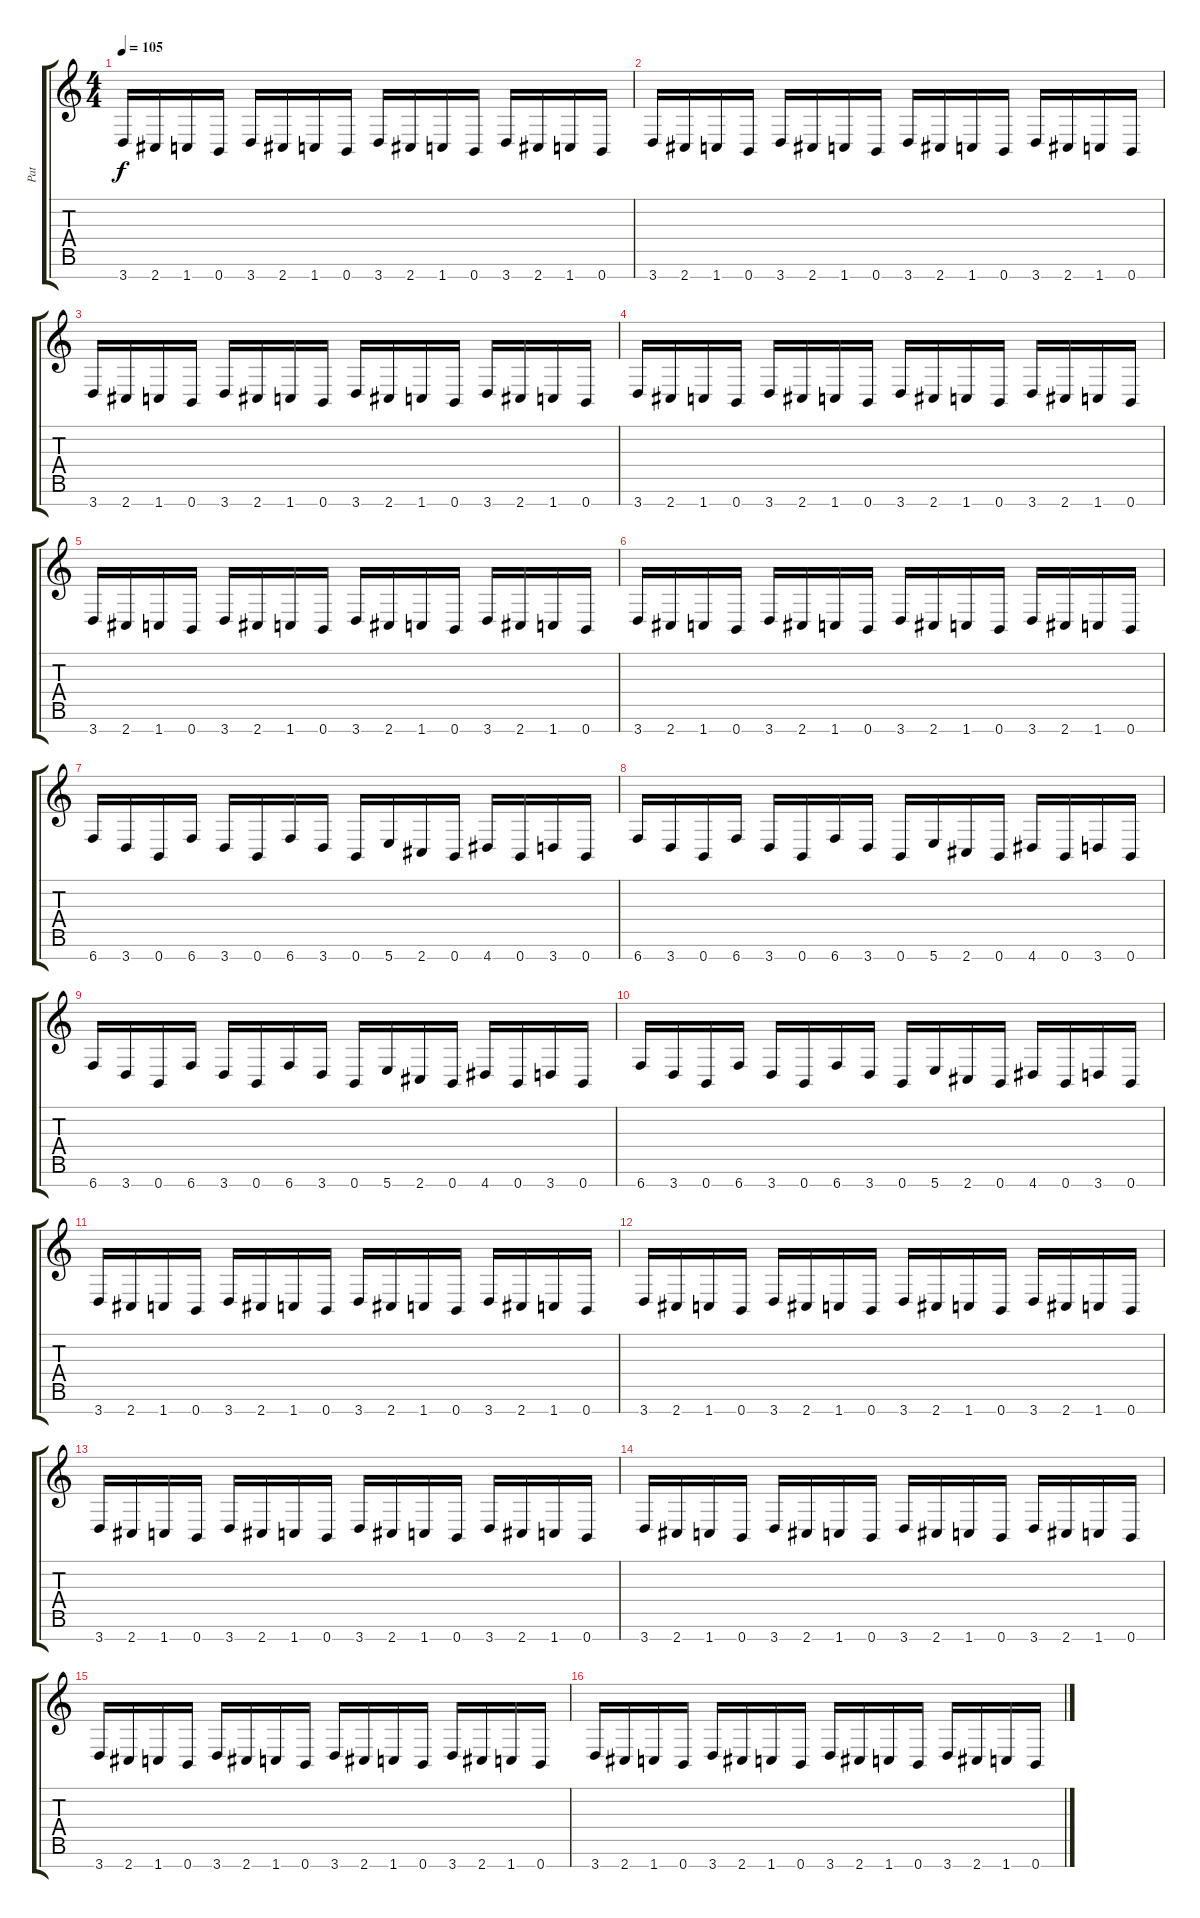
\track ("Pat" "Pat") {instrument distortionguitar}
\staff {score tabs}
\tuning (E4 B3 G3 D3 A2 E2 B1) {hide}
\ts (4 4)
\tempo 105
\clef g2
\ks c
3.7.16{dy f} 2.7.16 1.7.16 0.7.16 3.7.16 2.7.16 1.7.16 0.7.16 3.7.16 2.7.16 1.7.16 0.7.16 3.7.16 2.7.16 1.7.16 0.7.16 |
3.7.16 2.7.16 1.7.16 0.7.16 3.7.16 2.7.16 1.7.16 0.7.16 3.7.16 2.7.16 1.7.16 0.7.16 3.7.16 2.7.16 1.7.16 0.7.16 |
3.7.16 2.7.16 1.7.16 0.7.16 3.7.16 2.7.16 1.7.16 0.7.16 3.7.16 2.7.16 1.7.16 0.7.16 3.7.16 2.7.16 1.7.16 0.7.16 |
3.7.16 2.7.16 1.7.16 0.7.16 3.7.16 2.7.16 1.7.16 0.7.16 3.7.16 2.7.16 1.7.16 0.7.16 3.7.16 2.7.16 1.7.16 0.7.16 |
3.7.16 2.7.16 1.7.16 0.7.16 3.7.16 2.7.16 1.7.16 0.7.16 3.7.16 2.7.16 1.7.16 0.7.16 3.7.16 2.7.16 1.7.16 0.7.16 |
3.7.16 2.7.16 1.7.16 0.7.16 3.7.16 2.7.16 1.7.16 0.7.16 3.7.16 2.7.16 1.7.16 0.7.16 3.7.16 2.7.16 1.7.16 0.7.16 |
6.7.16 3.7.16 0.7.16 6.7.16 3.7.16 0.7.16 6.7.16 3.7.16 0.7.16 5.7.16 2.7.16 0.7.16 4.7.16 0.7.16 3.7.16 0.7.16 |
6.7.16 3.7.16 0.7.16 6.7.16 3.7.16 0.7.16 6.7.16 3.7.16 0.7.16 5.7.16 2.7.16 0.7.16 4.7.16 0.7.16 3.7.16 0.7.16 |
6.7.16 3.7.16 0.7.16 6.7.16 3.7.16 0.7.16 6.7.16 3.7.16 0.7.16 5.7.16 2.7.16 0.7.16 4.7.16 0.7.16 3.7.16 0.7.16 |
6.7.16 3.7.16 0.7.16 6.7.16 3.7.16 0.7.16 6.7.16 3.7.16 0.7.16 5.7.16 2.7.16 0.7.16 4.7.16 0.7.16 3.7.16 0.7.16 |
3.7.16 2.7.16 1.7.16 0.7.16 3.7.16 2.7.16 1.7.16 0.7.16 3.7.16 2.7.16 1.7.16 0.7.16 3.7.16 2.7.16 1.7.16 0.7.16 |
3.7.16 2.7.16 1.7.16 0.7.16 3.7.16 2.7.16 1.7.16 0.7.16 3.7.16 2.7.16 1.7.16 0.7.16 3.7.16 2.7.16 1.7.16 0.7.16 |
3.7.16 2.7.16 1.7.16 0.7.16 3.7.16 2.7.16 1.7.16 0.7.16 3.7.16 2.7.16 1.7.16 0.7.16 3.7.16 2.7.16 1.7.16 0.7.16 |
3.7.16 2.7.16 1.7.16 0.7.16 3.7.16 2.7.16 1.7.16 0.7.16 3.7.16 2.7.16 1.7.16 0.7.16 3.7.16 2.7.16 1.7.16 0.7.16 |
3.7.16 2.7.16 1.7.16 0.7.16 3.7.16 2.7.16 1.7.16 0.7.16 3.7.16 2.7.16 1.7.16 0.7.16 3.7.16 2.7.16 1.7.16 0.7.16 |
3.7.16 2.7.16 1.7.16 0.7.16 3.7.16 2.7.16 1.7.16 0.7.16 3.7.16 2.7.16 1.7.16 0.7.16 3.7.16 2.7.16 1.7.16 0.7.16
